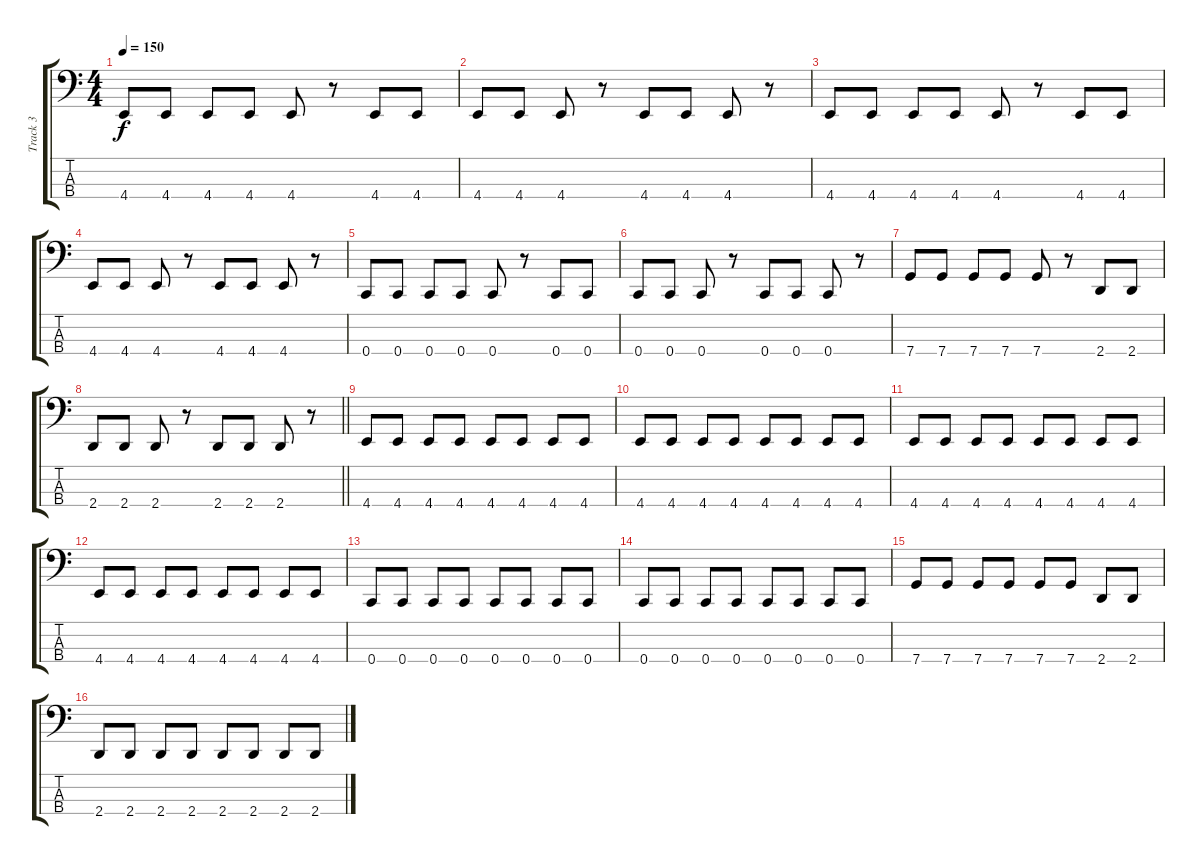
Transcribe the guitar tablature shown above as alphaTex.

\track ("Track 3" "Track 3") {instrument electricbassfinger}
\staff {score tabs}
\tuning (F2 C2 G1 C1) {hide}
\ts (4 4)
\tempo 150
\clef f4
\ks c
4.4.8{dy f} 4.4.8 4.4.8 4.4.8 4.4.8 r.8 4.4.8 4.4.8 |
4.4.8 4.4.8 4.4.8 r.8 4.4.8 4.4.8 4.4.8 r.8 |
4.4.8 4.4.8 4.4.8 4.4.8 4.4.8 r.8 4.4.8 4.4.8 |
4.4.8 4.4.8 4.4.8 r.8 4.4.8 4.4.8 4.4.8 r.8 |
0.4.8 0.4.8 0.4.8 0.4.8 0.4.8 r.8 0.4.8 0.4.8 |
0.4.8 0.4.8 0.4.8 r.8 0.4.8 0.4.8 0.4.8 r.8 |
7.4.8 7.4.8 7.4.8 7.4.8 7.4.8 r.8 2.4.8 2.4.8 |
\barLineRight lightlight
2.4.8 2.4.8 2.4.8 r.8 2.4.8 2.4.8 2.4.8 r.8 |
4.4.8 4.4.8 4.4.8 4.4.8 4.4.8 4.4.8 4.4.8 4.4.8 |
4.4.8 4.4.8 4.4.8 4.4.8 4.4.8 4.4.8 4.4.8 4.4.8 |
4.4.8 4.4.8 4.4.8 4.4.8 4.4.8 4.4.8 4.4.8 4.4.8 |
4.4.8 4.4.8 4.4.8 4.4.8 4.4.8 4.4.8 4.4.8 4.4.8 |
0.4.8 0.4.8 0.4.8 0.4.8 0.4.8 0.4.8 0.4.8 0.4.8 |
0.4.8 0.4.8 0.4.8 0.4.8 0.4.8 0.4.8 0.4.8 0.4.8 |
7.4.8 7.4.8 7.4.8 7.4.8 7.4.8 7.4.8 2.4.8 2.4.8 |
2.4.8 2.4.8 2.4.8 2.4.8 2.4.8 2.4.8 2.4.8 2.4.8
